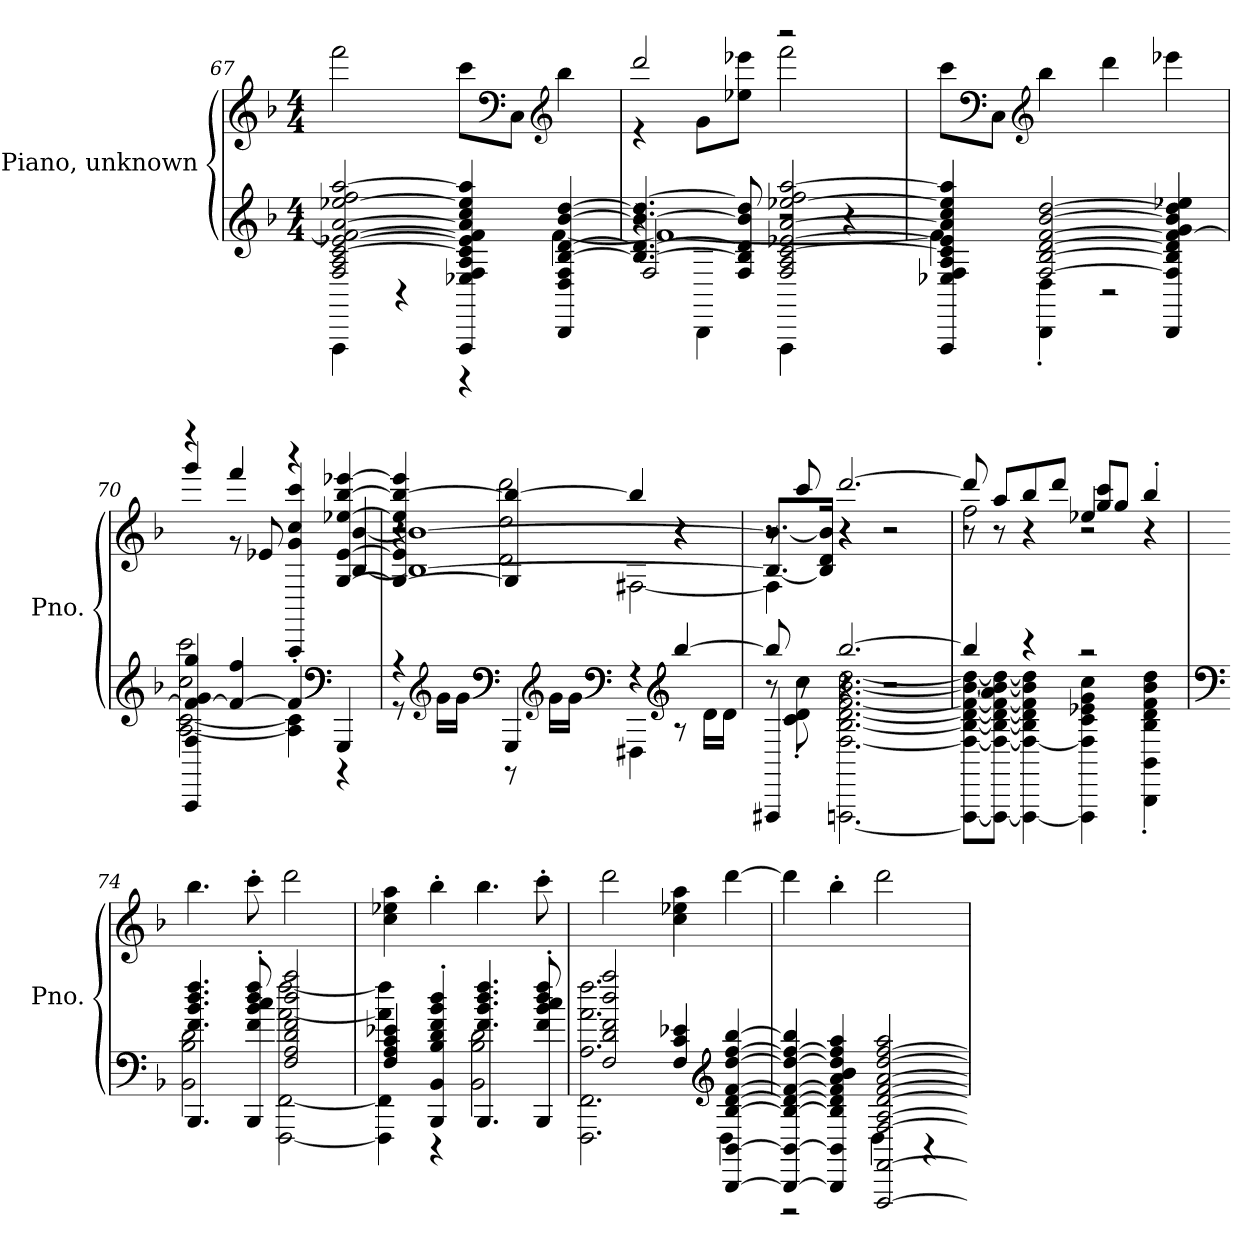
**kern	**kern
*part1	*part1
*staff2	*staff1
*I"Piano, unknown	*
*I'Pno.	*
!!LO:PB:g=z
*clefG2	*clefG2
*k[b-]	*k[b-]
*M4/4	*M4/4
=67	=67
*^	*
2F/ 2A/ [2c/ [2e-X/ 2f/_ [2a/ [2ee-X/ 2ff/ [2aa/	4FFF\	2fff\
.	4r	.
4FFF/ 4E-X/ 4F/ 4A/ 4c/] 4e-/] 4f/] 4a/] 4cc/ 4ee-/] 4aa/]	4r	8ccc\L
*	*	*clefF4
.	.	8C\J
*	*	*clefG2
4BBB-/ 4D/ 4F/ [4B-/ [4d/ [4b-/ [4dd/	[4f\	4bb-\
=68	=68	=68
*^	*^	*^
4.B-/_ 4.d/_ 4.b-/_ 4.dd/_	1f_	2F/	4r	2ddd/	4r
.	.	.	4BBB-\	.	8g\L
8F/ 8B-/] 8d/] 8b-/] 8dd/]	.	.	.	.	8ee-X\ 8eee-X\J
2F/ 2A/ [2c/ [2e-X/ [2a/ [2ee-X/ 2ff/ [2aa/	.	2r	4FFF\	2r	2fff\
.	.	.	4r	.	.
*	*v	*v	*v	*	*
*	*	*v	*v
=69	=69	=69
4FFF/ 4E-X/ 4F/ 4A/ 4c/] 4e-/] 4a/] 4cc/ 4ee-/] 4aa/]	4f\]	8ccc\L
*	*	*clefF4
.	.	8C\J
*	*	*clefG2
[2F/ [2B-/ [2d/ [2f/ [2b-/ [2dd/	4BBB-\' 4D\'	4bb-\
.	2r	4ddd\
4BBB-/ 4F/] 4B-/] 4d/] 4f/_ 4g/ 4b-/] 4dd/] 4ee-X/	.	4eee-X\
=70	=70	=70
*	*	*^
4AAA/ 4F/ 4f/_ 4g/ 4gg/	[2A\ [2c\ 2cc\ 2ccc\	4r	4ggg/
4f/_ 4ff/	.	4fff/	8r
.	.	.	8e-X/
4f/]	4A\] 4c\]	4r	4AAA/' 4g/' 4cc/' 4ccc/'
*clefF4	*	*	*
4GGG/	4r	[4G/ [4e-/ [4ee-X/ [4bb-/ [4eee-X/	[4B-/ [4b-/
!!LO:LB:g=z
=71	=71	=71	=71
*	*	*^	*^
4r	8r	4G/_ 4e-/] 4ee-/] 4bb-/_ 4eee-/]	4r	1B-_ 1b-_	2r
*clefG2	*	*	*	*	*
.	16g\LL	.	.	.	.
.	16g\JJ	.	.	.	.
*clefF4	*	*	*	*	*
4GGG/	8r	4G/] 4bb-/_	2d\ 2dd\ 2ddd\	.	.
*clefG2	*	*	*	*	*
.	16g\LL	.	.	.	.
.	16g\JJ	.	.	.	.
*clefF4	*	*	*	*	*
4r	4FFF#X\	4bb-/]	.	.	[2F#X\
*clefG2	*	*	*	*	*
[4bb-/	8r	4r	4r	.	.
.	16d\LL	.	.	.	.
.	16d\JJ	.	.	.	.
*	*	*	*	*v	*v
=72	=72	=72	=72	=72
*	*^	*	*	*
8bb-/]	8r	4FFF#X/	8r	8.B-/_ 8.b-/_L	4F#\]
8r	8c\' 8d\' 8cc\'	.	8ccc/	.	.
.	.	.	.	16B-/] 16d/ 16b-/]Jk	.
[2.bb-/	[2.FFFn\ [2.F\ [2.B-\ [2.d\ [2.f\ [2.b-\ [2.dd\	4r	[2.ddd/	4r	4r
.	.	2r	.	2r	2r
*	*v	*v	*	*	*
=73	=73	=73	=73	=73
4bb-/]	8FFF\_ 8F\_ 8B-\_ 8d\_ 8f\_ 8b-\_ 8dd\_L	8ddd/]	2ff\	8r
.	8FFF\_ 8F\_ 8B-\_ 8d\_ 8f\_ 8a\ 8b-\_ 8dd\_J	8r	.	8aa/L
4r	4FFF\_ 4F\_ 4B-\] 4d\] 4f\] 4b-\] 4dd\]	4r	.	8bb-/
.	.	.	.	8ddd/J
2r	4FFF\] 4F\] 4c\ 4e-X\ 4g\ 4cc\	4ee-X/	2r	8gg/ 8ccc/L
.	.	.	.	8gg/J
.	4BBB-\' 4BB-\' 4B-\' 4d\' 4f\' 4b-\' 4dd\'	4r	.	4bb-'/
*	*	*v	*v	*v
!!LO:LB:g=z
=74	=74	=74
*clefF4	*	*
4.BBB-/ 4.f/ 4.b-/ 4.dd/ 4.ff/	2BB-\ 2B-\ 2d\	4.bb-\
8BBB-/' 8f/' 8b-/' 8cc/' 8dd/' 8ff/'	.	8ccc'\
2F/ 2A/ 2d/ 2f/ 2dd/ 2aa/	[2FFF\ [2FF\ [2a\ [2ff\	2ddd\
=75	=75	=75
4F/ 4A/ 4c/ 4e-X/	4FFF\] 4FF\] 4a\] 4ff\]	4cc\ 4ee-X\ 4aa\
4BBB-/' 4BB-/' 4B-/' 4d/' 4f/' 4b-/' 4dd/'	4r	4bb-'\
4.BBB-/ 4.f/ 4.b-/ 4.dd/ 4.ff/	2BB-\ 2B-\ 2d\	4.bb-\
8BBB-/' 8f/' 8b-/' 8cc/' 8dd/' 8ff/'	.	8ccc'\
=76	=76	=76
2F/ 2d/ 2f/ 2dd/ 2aa/	2.FFF\ 2.FF\ 2.A\ 2.a\ 2.ff\	2ddd\
4F/ 4c/ 4e-X/	.	4cc\ 4ee-X\ 4aa\
*clefG2	*	*
[4BBB-/ [4BB-/ [4B-/ [4d/ [4f/ [4dd/ [4ff/ [4bb-/	4D\	[4ddd\
=77	=77	=77
4BBB-/_ 4BB-/_ 4B-/_ 4d/_ 4f/_ 4dd/_ 4ff/_ 4bb-/]	2r	4ddd\]
4BBB-/] 4BB-/] 4B-/] 4d/] 4f/] 4a/ 4b-/ 4dd/] 4ff/] 4aa/	.	4bb-'\
[2FFF/ [2FF/ [2F/ [2A/ [2d/ [2f/ [2a/ [2dd/ [2ff/ 2aa/	4D\	2ddd\
.	4r	.
*v	*v	*
=	=
*-	*-
